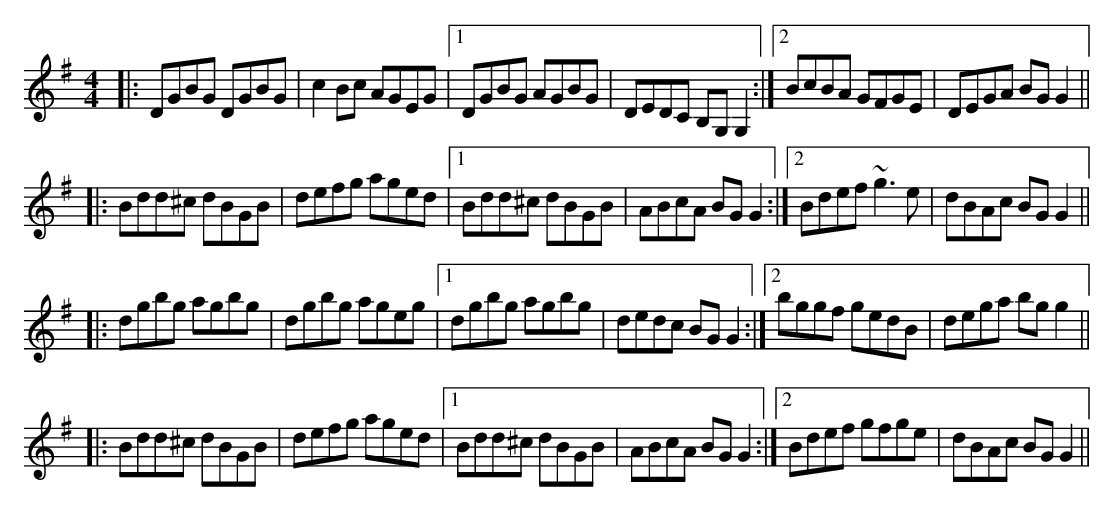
X:1
M:4/4
K:G
|:DGBG DGBG|c2 Bc AGEG|1 DGBG AGBG|DEDC B,G, G,2:|2 BcBA GFGE|DEGA BG G2||
|:Bdd^c dBGB|defg aged|1 Bdd^c dBGB|ABcA BG G2:|2 Bdef ~g3e|dBAc BG G2||
|:dgbg agbg|dgbg ageg|1 dgbg agbg| dedc BG G2 :|2 bggf gedB|dega bgg2||
|:Bdd^c dBGB|defg aged|1 Bdd^c dBGB |ABcA BG G2:|2 Bdef gfge|dBAc BG G2||
